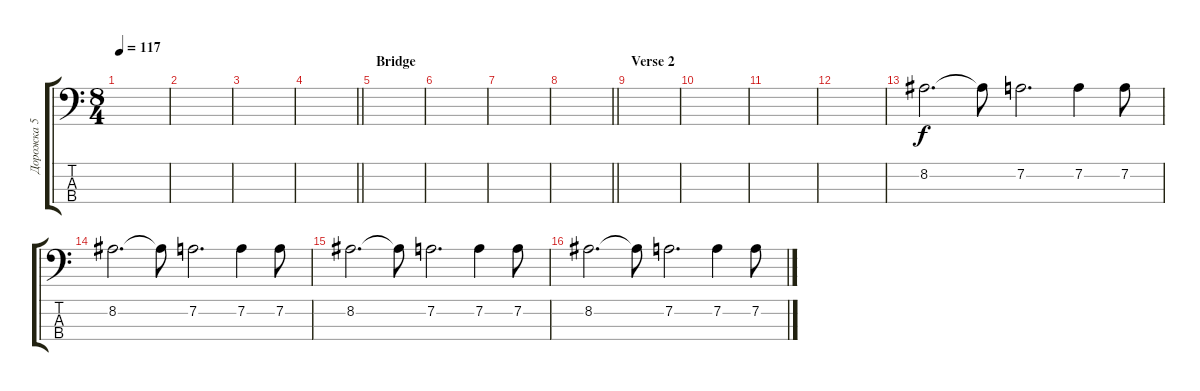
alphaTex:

\track ("Дорожка 5" "Дорожка 5") {instrument electricbassfinger}
\staff {score tabs}
\tuning (G2 D2 A1 E1) {hide}
\ts (8 4)
\tempo 117
\clef f4
\ks c
|
|
|
\barLineRight lightlight
|
\section ("" "Bridge")
|
|
|
\barLineRight lightlight
|
\section ("" "Verse 2")
|
|
|
|
8.2.2{d} 8.2{t}.8 7.2.2{d} 7.2.4 7.2.8 |
8.2.2{d} 8.2{t}.8 7.2.2{d} 7.2.4 7.2.8 |
8.2.2{d} 8.2{t}.8 7.2.2{d} 7.2.4 7.2.8 |
8.2.2{d} 8.2{t}.8 7.2.2{d} 7.2.4 7.2.8
